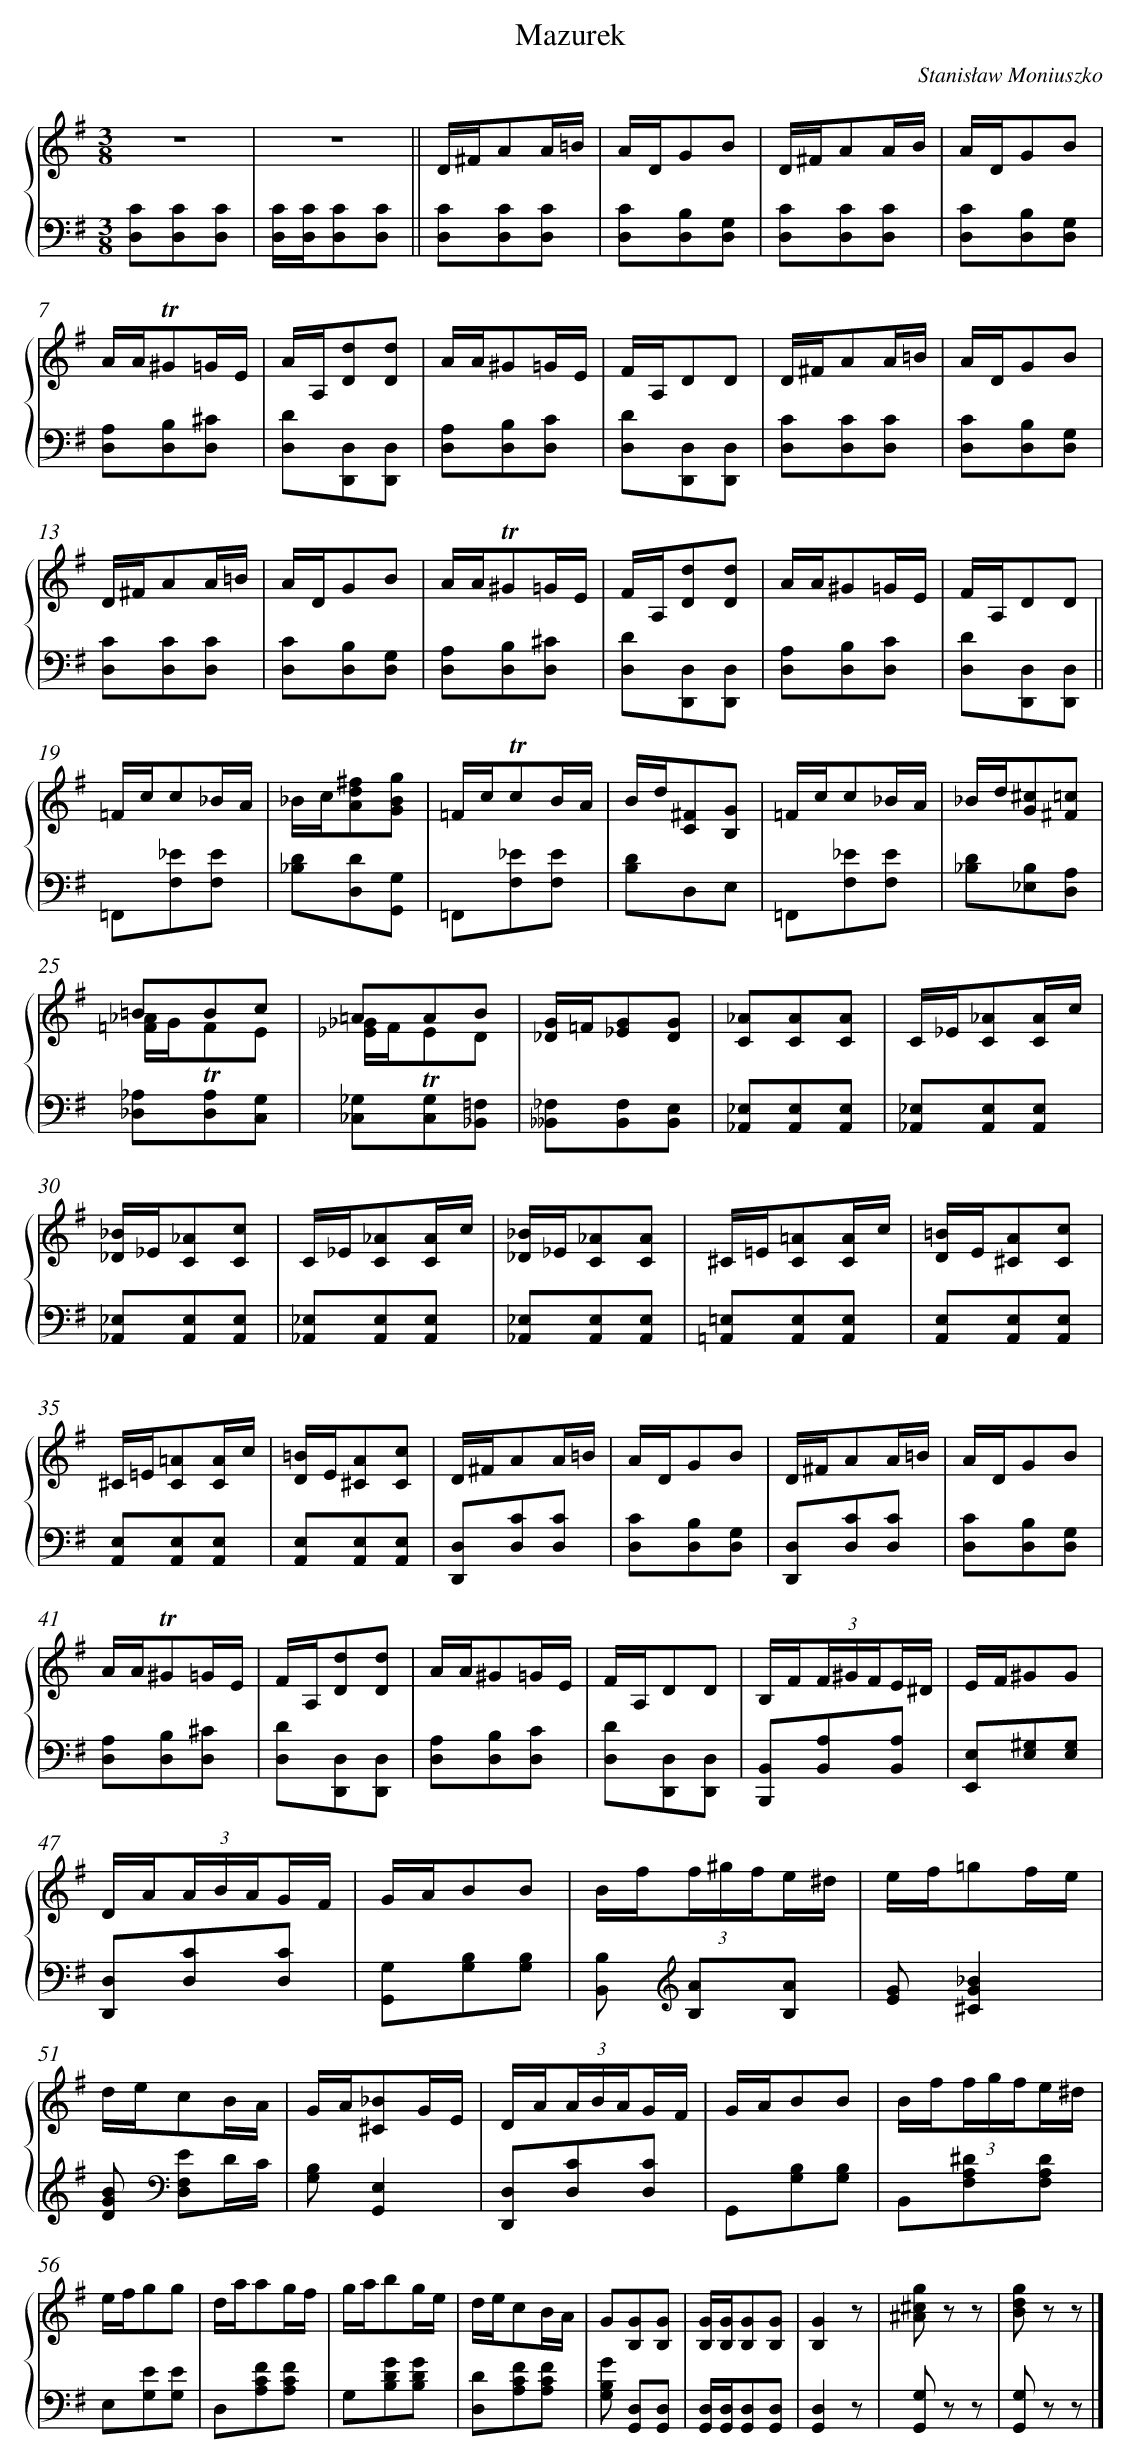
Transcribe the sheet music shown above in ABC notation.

X:1
T: Mazurek
C: Stanisław Moniuszko
L: 1/8
M: 3/8
%%staves {1 2}
V: 1 clef=treble
V: 2 clef=bass
K: G
[V:1] z3 |
[V:2] [CD,][CD,][CD,] |
[V:1] z3 ||
[V:2] [C/D,/][C/D,/][CD,][CD,] ||
[V:1] D/^F/AA/=B/ |
[V:2] [CD,][CD,][CD,] |
[V:1] A/D/GB |
[V:2] [CD,][B,D,][G,D,] |
[V:1] D/^F/AA/B/ |
[V:2] [CD,][CD,][CD,] |
[V:1] A/D/GB |
[V:2] [CD,][B,D,][G,D,] |
[V:1] A/A/!trill!^G=G/E/ |
[V:2] [A,D,][B,D,][^CD,] |
[V:1] A/A,/[dD][dD] |
[V:2] [DD,][D,D,,][D,D,,] |
[V:1] A/A/^G=G/E/ |
[V:2] [A,D,][B,D,][CD,] |
[V:1] F/A,/DD |
[V:2] [DD,][D,D,,][D,D,,] |
[V:1] D/^F/AA/=B/ |
[V:2] [CD,][CD,][CD,] |
[V:1] A/D/GB |
[V:2] [CD,][B,D,][G,D,] |
[V:1] D/^F/AA/=B/ |
[V:2] [CD,][CD,][CD,] |
[V:1] A/D/GB |
[V:2] [CD,][B,D,][G,D,] |
[V:1] A/A/!trill!^G=G/E/ |
[V:2] [A,D,][B,D,][^CD,] |
[V:1] F/A,/[dD][dD] |
[V:2] [DD,][D,D,,][D,D,,] |
[V:1] A/A/^G=G/E/ |
[V:2] [A,D,][B,D,][CD,] |
[V:1] F/A,/DD |
[V:2] [DD,][D,D,,][D,D,,] ||
[V:1] =F/c/c_B/A/ |
[V:2] =F,,[_EF,][EF,] |
[V:1] _B/c/[^fdA][gBG] |
[V:2] [D_B,][DD,][G,G,,] |
[V:1] =F/c/!trill!cB/A/ |
[V:2] =F,,[_EF,][EF,] |
[V:1] B/d/[^FC][GB,] |
[V:2] [DB,]D,E, |
[V:1] =F/c/c_B/A/ |
[V:2] =F,,[_EF,][EF,] |
[V:1] _B/d/[^cG][=c^F] |
[V:2] [D_B,][B,_E,][A,D,] |
[V:1] =BBc & [_A/=F/]G/!trill!FE |
[V:2] [_A,_D,][A,D,][G,C,] |
[V:1] =AAB & [_G/_E/]F/!trill!ED |
[V:2] [_G,_C,][G,C,][=F,_B,,] |
[V:1] [G/_D/]=F/[G_E][GD] |
[V:2] [_F,__B,,][F,B,,][E,B,,] |
[V:1] [_AC][AC][AC] |
[V:2] [_E,_A,,][E,A,,][E,A,,] |
[V:1] C/_E/[_AC][A/C/]c/ |
[V:2] [_E,_A,,][E,A,,][E,A,,] |
[V:1] [_B/_D/]_E/[_AC][cC] |
[V:2] [_E,_A,,][E,A,,][E,A,,] |
[V:1] C/_E/[_AC][A/C/]c/ |
[V:2] [_E,_A,,][E,A,,][E,A,,] |
[V:1] [_B/_D/]_E/[_AC][AC] |
[V:2] [_E,_A,,][E,A,,][E,A,,] |
[V:1] ^C/=E/[=AC][A/C/]c/ |
[V:2] [=E,=A,,][E,A,,][E,A,,] |
[V:1] [=B/D/]E/[A^C][cC] |
[V:2] [E,A,,][E,A,,][E,A,,] |
[V:1] ^C/=E/[=AC][A/C/]c/ |
[V:2] [E,A,,][E,A,,][E,A,,] |
[V:1] [=B/D/]E/[A^C][cC] |
[V:2] [E,A,,][E,A,,][E,A,,] |
[V:1] D/^F/AA/=B/ |
[V:2] [D,D,,][CD,][CD,] |
[V:1] A/D/GB |
[V:2] [CD,][B,D,][G,D,] |
[V:1] D/^F/AA/=B/ |
[V:2] [D,D,,][CD,][CD,] |
[V:1] A/D/GB |
[V:2] [CD,][B,D,][G,D,] |
[V:1] A/A/!trill!^G=G/E/ |
[V:2] [A,D,][B,D,][^CD,] |
[V:1] F/A,/[dD][dD] |
[V:2] [DD,][D,D,,][D,D,,] |
[V:1] A/A/^G=G/E/ |
[V:2] [A,D,][B,D,][CD,] |
[V:1] F/A,/DD |
[V:2] [DD,][D,D,,][D,D,,] |
[V:1] B,/F/!beambr1!(3F/^G/F/!beambr1!E/^D/ |
[V:2] [B,,B,,,][A,B,,][A,B,,] |
[V:1] E/F/^GG |
[V:2] [E,E,,][^G,E,][G,E,] |
[V:1] D/A/!beambr1!(3A/B/A/!beambr1!G/F/ |
[V:2] [D,D,,][CD,][CD,] |
[V:1] G/A/BB |
[V:2] [G,G,,][B,G,][B,G,] |
[V:1] B/f/!beambr1!(3f/^g/f/!beambr1!e/^d/ |
[V:2] [B,B,,][K:clef=treble] [AB,][AB,] |
[V:1] e/f/=gf/e/ |
[V:2] [GE][_B2G2^C2] |
[V:1] d/e/cB/A/ |
[V:2] [BGD][K:clef=bass] [EF,D,]D/C/ |
[V:1] G/A/[_B^C]G/E/ |
[V:2] [B,G,][E,2G,,2] |
[V:1] D/A/!beambr1!(3A/B/A/!beambr1!G/F/ |
[V:2] [D,D,,][CD,][CD,] |
[V:1] G/A/BB |
[V:2] G,,[B,G,][B,G,] |
[V:1] B/f/!beambr1!(3f/g/f/!beambr1!e/^d/ |
[V:2] B,,[^DA,F,][DA,F,] |
[V:1] e/f/gg |
[V:2] E,[EG,][EG,] |
[V:1] d/a/ag/f/ |
[V:2] D,[FCA,][FCA,] |
[V:1] g/a/bg/e/ |
[V:2] G,[GDB,][GDB,] |
[V:1] d/e/cB/A/ |
[V:2] [DD,][FCA,][FCA,] |
[V:1] G[GB,][GB,] |
[V:2] [GB,G,] [D,G,,][D,G,,] |
[V:1] [G/B,/][G/B,/][GB,][GB,] |
[V:2] [D,/G,,/][D,/G,,/][D,G,,][D,G,,] |
[V:1] [G2B,2]z |
[V:2] [D,2G,,2]z |
[V:1] [g^c^A] z z |
[V:2] [G,G,,] z z |
[V:1] [gdB] z z |]
[V:2] [G,G,,] z z |]
